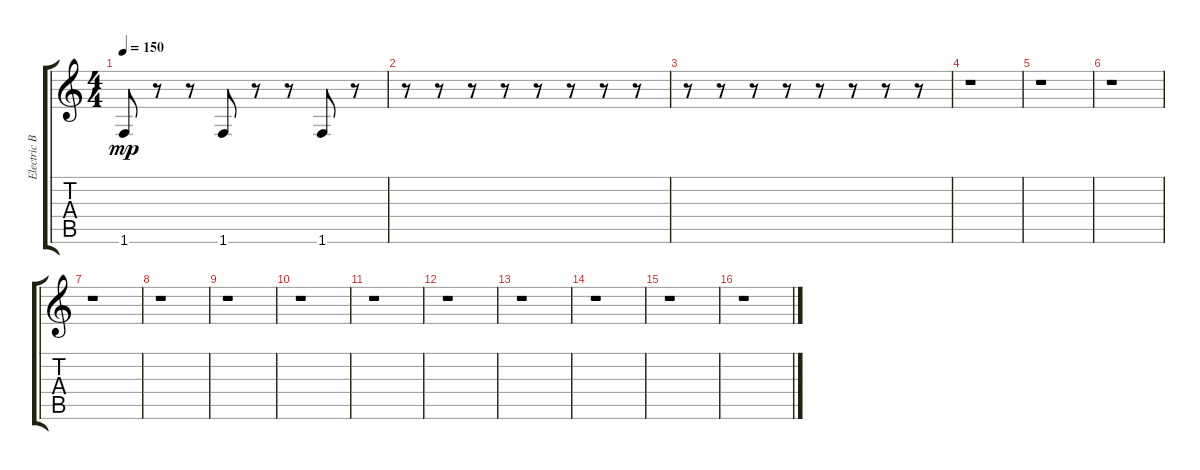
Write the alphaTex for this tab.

\track ("Electric B" "Electric B") {instrument electricbassfinger}
\staff {score tabs}
\tuning (E4 B3 G3 D3 A2 E2) {hide}
\ts (4 4)
\tempo 150
\clef g2
\ks c
1.6.8{dy mp} r.8 r.8 1.6.8 r.8 r.8 1.6.8 r.8 |
r.8{volume 11} r.8 r.8 r.8 r.8 r.8 r.8 r.8 |
r.8 r.8 r.8 r.8 r.8 r.8 r.8 r.8 |
r.1 |
r.1 |
r.1 |
r.1 |
r.1 |
r.1 |
r.1 |
r.1 |
r.1 |
r.1 |
r.1 |
r.1 |
r.1
